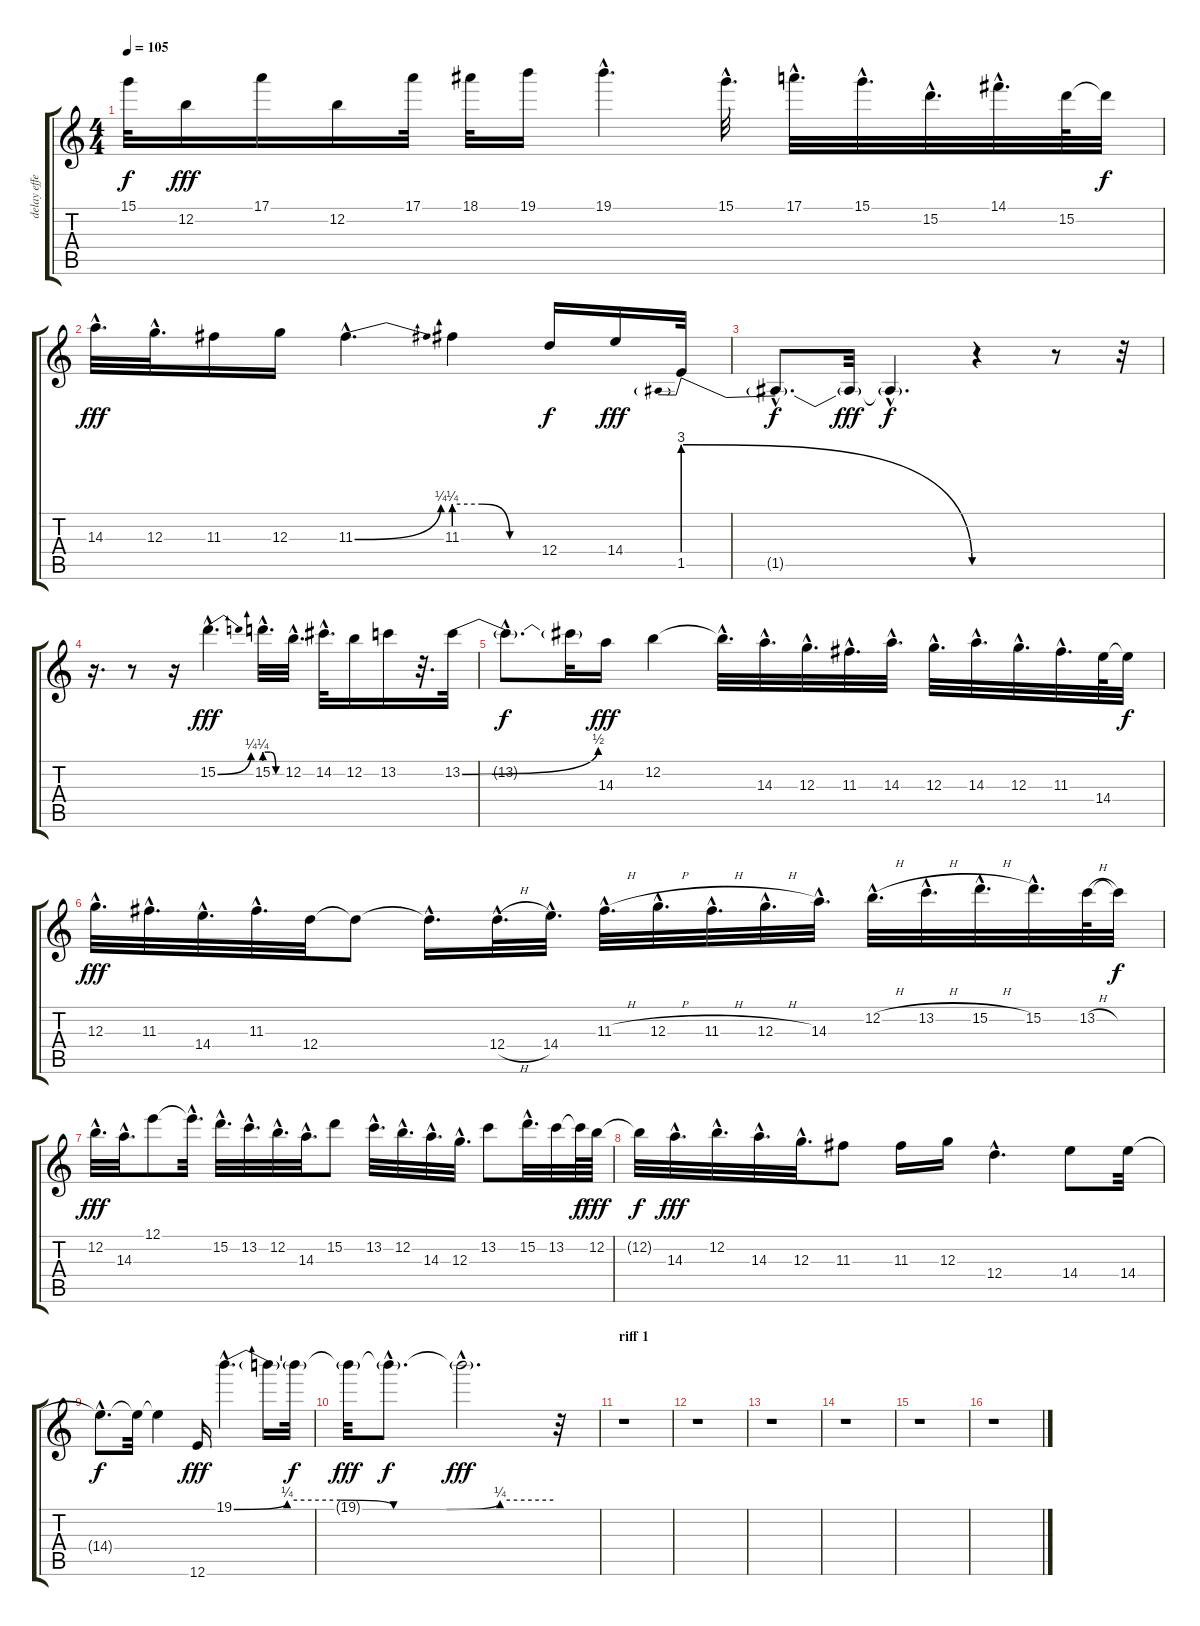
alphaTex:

\track ("delay effect" "delay effe") {instrument distortionguitar}
\staff {score tabs}
\tuning (E4 B3 G3 D3 A2 E2) {hide}
\ts (4 4)
\tempo 105
\clef g2
\ks c
15.1{t}.32{dy f} 12.2.16{dy fff} 17.1.16 12.2.16 17.1.32 18.1.32 19.1.16 19.1{hac}.4{d} 15.1{hac}.32{d} 17.1{hac}.32{d} 15.1{hac}.32{d} 15.2{hac}.32{d} 14.1{hac}.32{d} 15.2.64 15.2{t}.32{dy f} |
14.3{hac}.32{d dy fff} 12.3{hac}.32{d} 11.3.16 12.3.16 11.3{be (bend 0 0 60 1) hac}.4{d} 11.3{be (custom 0 1 20 1 40 0 60 0)}.4 12.4.16{dy f} 14.4.16{dy fff} 1.5{be (prebendrelease 0 12 60 0)}.32 |
1.5{hac t}.8{d dy f} 1.5{t}.32{dy fff} 1.5{hac t}.4{d dy f} r.4 r.8 r.32 |
r.16{d} r.8 r.16 15.2{be (bend 0 0 60 1) hac}.4{d dy fff} 15.2{be (custom 0 1 20 1 40 0 60 0) hac}.32{d} 12.2{hac}.32{d} 14.2{hac}.32{d} 12.2.16 13.2.16 r.32{d} 13.2{be (bend 0 0 60 2)}.32 |
13.2{hac t}.8{d dy f} 13.2{t}.32 14.3.16{dy fff} 12.2.4 12.2{hac t}.32{d} 14.3{hac}.32{d} 12.3{hac}.32{d} 11.3{hac}.32{d} 14.3{hac}.32{d} 12.3{hac}.32{d} 14.3{hac}.32{d} 12.3{hac}.32{d} 11.3{hac}.32{d} 14.4.64 14.4{t}.32{dy f} |
12.3{hac}.32{d dy fff} 11.3{hac}.32{d} 14.4{hac}.32{d} 11.3{hac}.32{d} 12.4.32 12.4{t}.8 12.4{hac t}.16{d} 12.4{h hac}.32{d} 14.4{hac}.32{d} 11.3{h hac}.32{d} 12.3{h hac}.32{d} 11.3{h hac}.32{d} 12.3{h hac}.32{d} 14.3{hac}.32{d} 12.2{h hac}.32{d} 13.2{h hac}.32{d} 15.2{h hac}.32{d} 15.2{hac}.32{d} 13.2{h}.64 13.2{t}.32{dy f} |
12.2{hac}.32{d dy fff} 14.3{hac}.32{d} 12.1.8 12.1{hac t}.32{d} 15.2{hac}.32{d} 13.2{hac}.32{d} 12.2{hac}.32{d} 14.3{hac}.32{d} 15.2.8 13.2{hac}.32{d} 12.2{hac}.32{d} 14.3{hac}.32{d} 12.3{hac}.32{d} 13.2.8 15.2{hac}.32{d} 13.2.32 13.2{t}.64{dy f} 12.2.64{dy fff} |
12.2{t}.32{dy f} 14.3{hac}.32{d dy fff} 12.2{hac}.32{d} 14.3{hac}.32{d} 12.3{hac}.32{d} 11.3.8 11.3.16 12.3.16 12.4{hac}.4{d} 14.4.8 14.4.32 |
14.4{hac t}.8{d dy f} 14.4{t}.32 14.4{t}.4 12.6.16{dy fff} 19.1{be (custom 0 0 10 1 20 1 30 0 40 0 50 1 60 1) hac}.4{d} 19.1{t}.16 19.1{t}.32{dy f} |
19.1{t}.32{dy fff} 19.1{hac t}.8{d dy f} 19.1{hac t}.2{d dy fff} r.32 |
\section ("" "riff 1")
r.1 |
r.1 |
r.1 |
r.1 |
r.1 |
r.1
